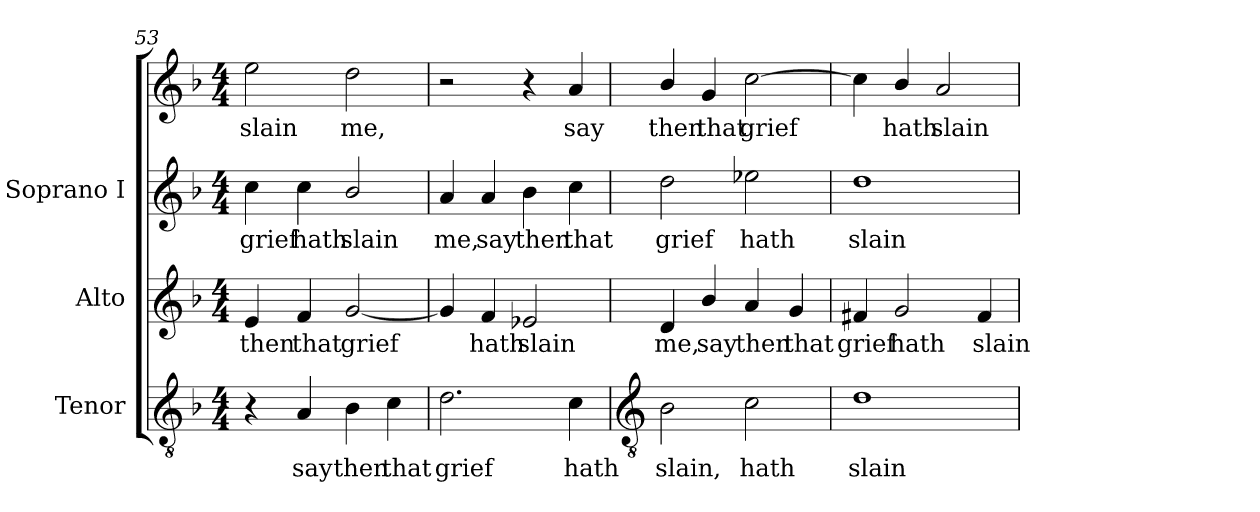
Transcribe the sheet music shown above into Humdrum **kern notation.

**kern	**text	**kern	**text	**kern	**text	**kern	**text
*part3	*part3	*part2	*part2	*part1	*part1	*part1	*part1
*staff4	*staff4	*staff3	*staff3	*staff2	*staff2	*staff1	*staff1
*I"Tenor	*	*I"Alto	*	*I"Soprano I	*	*	*
*I'T	*	*I'A	*	*I'S	*	*	*
*clefGv2	*	*clefG2	*	*clefG2	*	*clefG2	*
*k[b-]	*	*k[b-]	*	*k[b-]	*	*k[b-]	*
*F:	*	*F:	*	*F:	*	*F:	*
*M4/4	*	*M4/4	*	*M4/4	*	*M4/4	*
=53	=53	=53	=53	=53	=53	=53	=53
!	!	!	!LO:LY:b	!	!LO:LY:b	!	!LO:LY:b
4r	.	4e	then	4cc	grief	2ee	slain
!	!LO:LY:b	!	!LO:LY:b	!	!LO:LY:b	!	!
4A	say	4f	that	4cc	hath	.	.
!	!LO:LY:b	!	!LO:LY:b	!	!LO:LY:b	!	!LO:LY:b
4B-	then	[2g	grief	2b-/	slain	2dd	me,
!	!LO:LY:b	!	!	!	!	!	!
4c	that	.	.	.	.	.	.
=54	=54	=54	=54	=54	=54	=54	=54
!	!LO:LY:b	!	!	!	!LO:LY:b	!	!
2.d	grief	4g]	.	4a	me,	2r	.
!	!	!	!LO:LY:b	!	!LO:LY:b	!	!
.	.	4f	hath	4a	say	.	.
!	!	!	!LO:LY:b	!	!LO:LY:b	!	!
.	.	2e-X	slain	4b-	then	4r	.
!	!LO:LY:b	!	!	!	!LO:LY:b	!	!LO:LY:b
4c	hath	.	.	4cc	that	4a	say
!!LO:LB:g=z
=55	=55	=55	=55	=55	=55	=55	=55
*clefGv2	*	*	*	*	*	*	*
!	!LO:LY:b	!	!LO:LY:b	!	!LO:LY:b	!	!LO:LY:b
2B-	slain,	4d	me,	2dd	grief	4b-/	then
!	!	!	!LO:LY:b	!	!	!	!LO:LY:b
.	.	4b-/	say	.	.	4g	that
!	!LO:LY:b	!	!LO:LY:b	!	!LO:LY:b	!	!LO:LY:b
2c	hath	4a	then	2ee-X	hath	[2cc	grief
!	!	!	!LO:LY:b	!	!	!	!
.	.	4g	that	.	.	.	.
=56	=56	=56	=56	=56	=56	=56	=56
!	!LO:LY:b	!	!LO:LY:b	!	!LO:LY:b	!	!
1d	slain	4f#X	grief	1dd	slain	4cc]	.
!	!	!	!LO:LY:b	!	!	!	!LO:LY:b
.	.	2g	hath	.	.	4b-/	hath
!	!	!	!	!	!	!	!LO:LY:b
.	.	.	.	.	.	2a	slain
!	!	!	!LO:LY:b	!	!	!	!
.	.	4f#	slain	.	.	.	.
=	=	=	=	=	=	=	=
*-	*-	*-	*-	*-	*-	*-	*-
